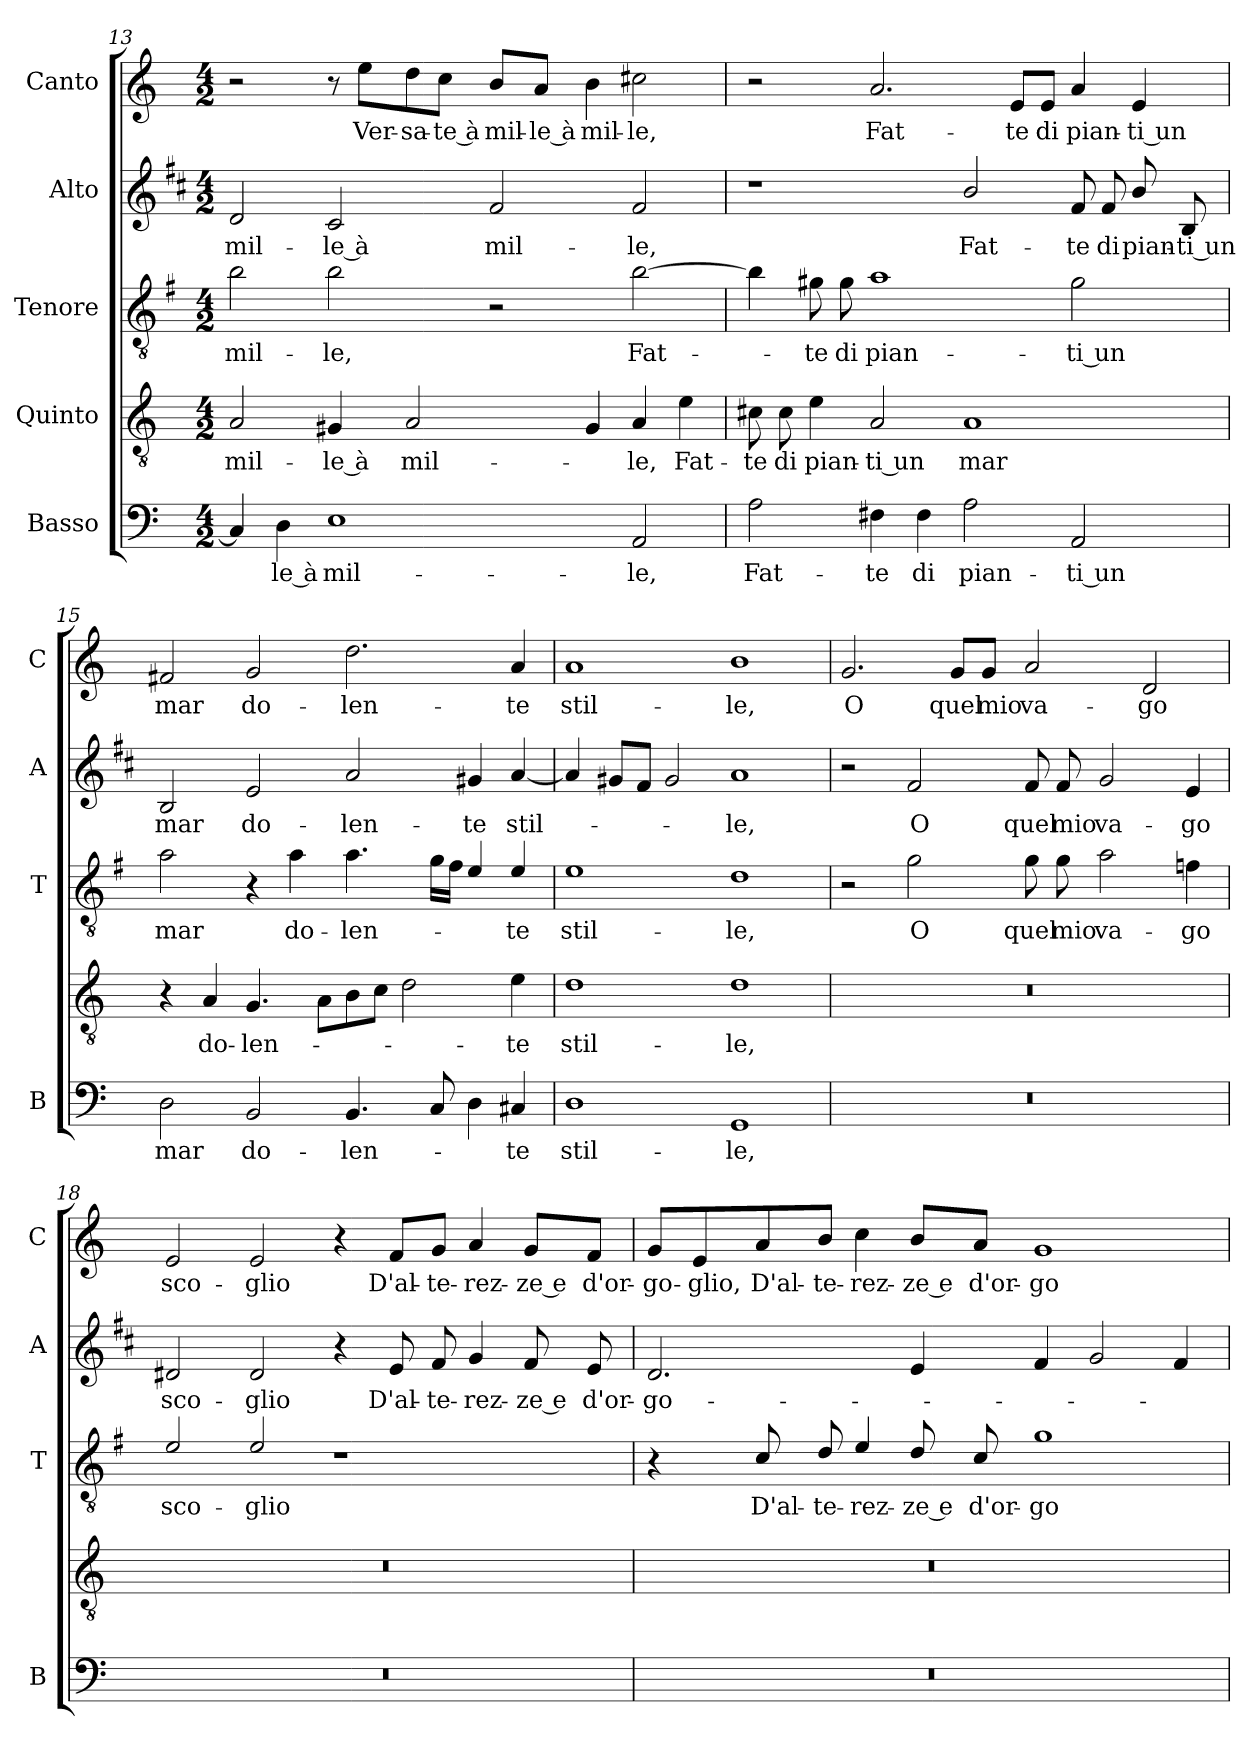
**kern	**text	**kern	**text	**kern	**text	**kern	**text	**kern	**text
*part5	*part5	*part4	*part4	*part3	*part3	*part2	*part2	*part1	*part1
*staff5	*staff5	*staff4	*staff4	*staff3	*staff3	*staff2	*staff2	*staff1	*staff1
*I"Basso	*	*I"Quinto	*	*I"Tenore	*	*I"Alto	*	*I"Canto	*
*I'B	*	*	*	*I'T	*	*I'A	*	*I'C	*
*clefF4	*	*clefGv2	*	*clefGv2	*	*clefG2	*	*clefG2	*
*	*	*	*	*ITrd4c7	*	*ITrd1c2	*	*	*
*k[]	*	*k[]	*	*k[]	*	*k[]	*	*k[]	*
*C:	*	*C:	*	*C:	*	*C:	*	*C:	*
*M4/2	*	*M4/2	*	*M4/2	*	*M4/2	*	*M4/2	*
=13	=13	=13	=13	=13	=13	=13	=13	=13	=13
!	!	!	!LO:LY:b	!	!LO:LY:b	!	!LO:LY:b	!	!
4C/]	.	2A/	mil-	2e\	mil-	2c/	mil-	2r	.
!	!LO:LY:b	!	!	!	!	!	!	!	!
4D\	-le à	.	.	.	.	.	.	.	.
!	!LO:LY:b	!	!LO:LY:b	!	!LO:LY:b	!	!LO:LY:b	!	!
1E	mil-	4G#X/	-le à	2e\	-le,	2B/	-le à	8r	.
!	!	!	!	!	!	!	!	!	!LO:LY:b
.	.	.	.	.	.	.	.	8ee\L	Ver-
!	!	!	!LO:LY:b	!	!	!	!	!	!LO:LY:b
.	.	2A/	mil-	.	.	.	.	8dd\	-sa-
!	!	!	!	!	!	!	!	!	!LO:LY:b
.	.	.	.	.	.	.	.	8cc\J	-te à
!	!	!	!	!	!	!	!LO:LY:b	!	!LO:LY:b
.	.	.	.	2r	.	2e/	mil-	8b/L	mil-
!	!	!	!	!	!	!	!	!	!LO:LY:b
.	.	.	.	.	.	.	.	8a/J	-le à
!	!	!	!	!	!	!	!	!	!LO:LY:b
.	.	4G#/	.	.	.	.	.	4b\	mil-
!	!LO:LY:b	!	!LO:LY:b	!	!LO:LY:b	!	!LO:LY:b	!	!LO:LY:b
2AA/	-le,	4A/	-le,	[2e\	Fat-	2e/	-le,	2cc#X\	-le,
!	!	!	!LO:LY:b	!	!	!	!	!	!
.	.	4e\	Fat-	.	.	.	.	.	.
!!LO:PB:g=z
=14	=14	=14	=14	=14	=14	=14	=14	=14	=14
!	!LO:LY:b	!	!LO:LY:b	!	!	!	!	!	!
2A\	Fat-	8c#X\	-te	4e\]	.	1r	.	2r	.
!	!	!	!LO:LY:b	!	!	!	!	!	!
.	.	8c#\	di	.	.	.	.	.	.
!	!	!	!LO:LY:b	!	!LO:LY:b	!	!	!	!
.	.	4e\	pian-	8c#X\	-te	.	.	.	.
!	!	!	!	!	!LO:LY:b	!	!	!	!
.	.	.	.	8c#\	di	.	.	.	.
!	!LO:LY:b	!	!LO:LY:b	!	!LO:LY:b	!	!	!	!LO:LY:b
4F#X\	-te	2A/	-ti un	1d	pian-	.	.	2.a/	Fat-
!	!LO:LY:b	!	!	!	!	!	!	!	!
4F#\	di	.	.	.	.	.	.	.	.
!	!LO:LY:b	!	!LO:LY:b	!	!	!	!LO:LY:b	!	!
2A\	pian-	1A	mar	.	.	2a/	Fat-	.	.
!	!	!	!	!	!	!	!	!	!LO:LY:b
.	.	.	.	.	.	.	.	8e/L	-te
!	!	!	!	!	!	!	!	!	!LO:LY:b
.	.	.	.	.	.	.	.	8e/J	di
!	!LO:LY:b	!	!	!	!LO:LY:b	!	!LO:LY:b	!	!LO:LY:b
2AA/	-ti un	.	.	2c#\	-ti un	8e/	-te	4a/	pian-
!	!	!	!	!	!	!	!LO:LY:b	!	!
.	.	.	.	.	.	8e/	di	.	.
!	!	!	!	!	!	!	!LO:LY:b	!	!LO:LY:b
.	.	.	.	.	.	8a/	pian-	4e/	-ti un
!	!	!	!	!	!	!	!LO:LY:b	!	!
.	.	.	.	.	.	8A/	-ti un	.	.
=15	=15	=15	=15	=15	=15	=15	=15	=15	=15
!	!LO:LY:b	!	!	!	!LO:LY:b	!	!LO:LY:b	!	!LO:LY:b
2D\	mar	4r	.	2d\	mar	2A/	mar	2f#X/	mar
!	!	!	!LO:LY:b	!	!	!	!	!	!
.	.	4A/	do-	.	.	.	.	.	.
!	!LO:LY:b	!	!LO:LY:b	!	!	!	!LO:LY:b	!	!LO:LY:b
2BB/	do-	4.G/	-len-	4r	.	2d/	do-	2g/	do-
!	!	!	!	!	!LO:LY:b	!	!	!	!
.	.	.	.	4d\	do-	.	.	.	.
.	.	8A\L	.	.	.	.	.	.	.
!	!LO:LY:b	!	!	!	!LO:LY:b	!	!LO:LY:b	!	!LO:LY:b
4.BB/	-len-	8B\	.	4.d\	-len-	2g/	-len-	2.dd\	-len-
.	.	8c\J	.	.	.	.	.	.	.
.	.	2d\	.	.	.	.	.	.	.
8C/	.	.	.	16c\LL	.	.	.	.	.
.	.	.	.	16B\JJ	.	.	.	.	.
!	!	!	!	!	!	!	!LO:LY:b	!	!
4D\	.	.	.	4A/	.	4f#X/	-te	.	.
!	!LO:LY:b	!	!LO:LY:b	!	!LO:LY:b	!	!LO:LY:b	!	!LO:LY:b
4C#X/	-te	4e\	-te	4A/	-te	[4g/	stil-	4a/	-te
=16	=16	=16	=16	=16	=16	=16	=16	=16	=16
!	!LO:LY:b	!	!LO:LY:b	!	!LO:LY:b	!	!	!	!LO:LY:b
1D	stil-	1d	stil-	1A	stil-	4g/]	.	1a	stil-
.	.	.	.	.	.	8f#X/L	.	.	.
.	.	.	.	.	.	8e/J	.	.	.
.	.	.	.	.	.	2f#/	.	.	.
!	!LO:LY:b	!	!LO:LY:b	!	!LO:LY:b	!	!LO:LY:b	!	!LO:LY:b
1GG	-le,	1d	-le,	1G	-le,	1g	-le,	1b	-le,
!!LO:LB:g=z
=17	=17	=17	=17	=17	=17	=17	=17	=17	=17
!	!	!	!	!	!	!	!	!	!LO:LY:b
0r	.	0r	.	2r	.	2r	.	2.g/	O
!	!	!	!	!	!LO:LY:b	!	!LO:LY:b	!	!
.	.	.	.	2c\	O	2e/	O	.	.
!	!	!	!	!	!	!	!	!	!LO:LY:b
.	.	.	.	.	.	.	.	8g/L	quel
!	!	!	!	!	!	!	!	!	!LO:LY:b
.	.	.	.	.	.	.	.	8g/J	mio
!	!	!	!	!	!LO:LY:b	!	!LO:LY:b	!	!LO:LY:b
.	.	.	.	8c\	quel	8e/	quel	2a/	va-
!	!	!	!	!	!LO:LY:b	!	!LO:LY:b	!	!
.	.	.	.	8c\	mio	8e/	mio	.	.
!	!	!	!	!	!LO:LY:b	!	!LO:LY:b	!	!
.	.	.	.	2d\	va-	2f/	va-	.	.
!	!	!	!	!	!	!	!	!	!LO:LY:b
.	.	.	.	.	.	.	.	2d/	-go
!	!	!	!	!	!LO:LY:b	!	!LO:LY:b	!	!
.	.	.	.	4B-X\	-go	4d/	-go	.	.
=18	=18	=18	=18	=18	=18	=18	=18	=18	=18
!	!	!	!	!	!LO:LY:b	!	!LO:LY:b	!	!LO:LY:b
0r	.	0r	.	2A/	sco-	2c#X/	sco-	2e/	sco-
!	!	!	!	!	!LO:LY:b	!	!LO:LY:b	!	!LO:LY:b
.	.	.	.	2A/	-glio	2c#/	-glio	2e/	-glio
.	.	.	.	1r	.	4r	.	4r	.
!	!	!	!	!	!	!	!LO:LY:b	!	!LO:LY:b
.	.	.	.	.	.	8d/	D'al-	8f/L	D'al-
!	!	!	!	!	!	!	!LO:LY:b	!	!LO:LY:b
.	.	.	.	.	.	8e/	-te-	8g/J	-te-
!	!	!	!	!	!	!	!LO:LY:b	!	!LO:LY:b
.	.	.	.	.	.	4f/	-rez-	4a/	-rez-
!	!	!	!	!	!	!	!LO:LY:b	!	!LO:LY:b
.	.	.	.	.	.	8e/	-ze e	8g/L	-ze e
!	!	!	!	!	!	!	!LO:LY:b	!	!LO:LY:b
.	.	.	.	.	.	8d/	d'or-	8f/J	d'or-
=19	=19	=19	=19	=19	=19	=19	=19	=19	=19
!	!	!	!	!	!	!	!LO:LY:b	!	!LO:LY:b
0r	.	0r	.	4r	.	2.c/	-go-	8g/L	-go-
!	!	!	!	!	!	!	!	!	!LO:LY:b
.	.	.	.	.	.	.	.	8e/	-glio,
!	!	!	!	!	!LO:LY:b	!	!	!	!LO:LY:b
.	.	.	.	8F/	D'al-	.	.	8a/	D'al-
!	!	!	!	!	!LO:LY:b	!	!	!	!LO:LY:b
.	.	.	.	8G/	-te-	.	.	8b/J	-te-
!	!	!	!	!	!LO:LY:b	!	!	!	!LO:LY:b
.	.	.	.	4A/	-rez-	.	.	4cc\	-rez-
!	!	!	!	!	!LO:LY:b	!	!	!	!LO:LY:b
.	.	.	.	8G/	-ze e	4d/	.	8b/L	-ze e
!	!	!	!	!	!LO:LY:b	!	!	!	!LO:LY:b
.	.	.	.	8F/	d'or-	.	.	8a/J	d'or-
!	!	!	!	!	!LO:LY:b	!	!	!	!LO:LY:b
.	.	.	.	1c	-go-	4e/	.	1g	-go-
.	.	.	.	.	.	2f/	.	.	.
.	.	.	.	.	.	4e/	.	.	.
=	=	=	=	=	=	=	=	=	=
*-	*-	*-	*-	*-	*-	*-	*-	*-	*-
